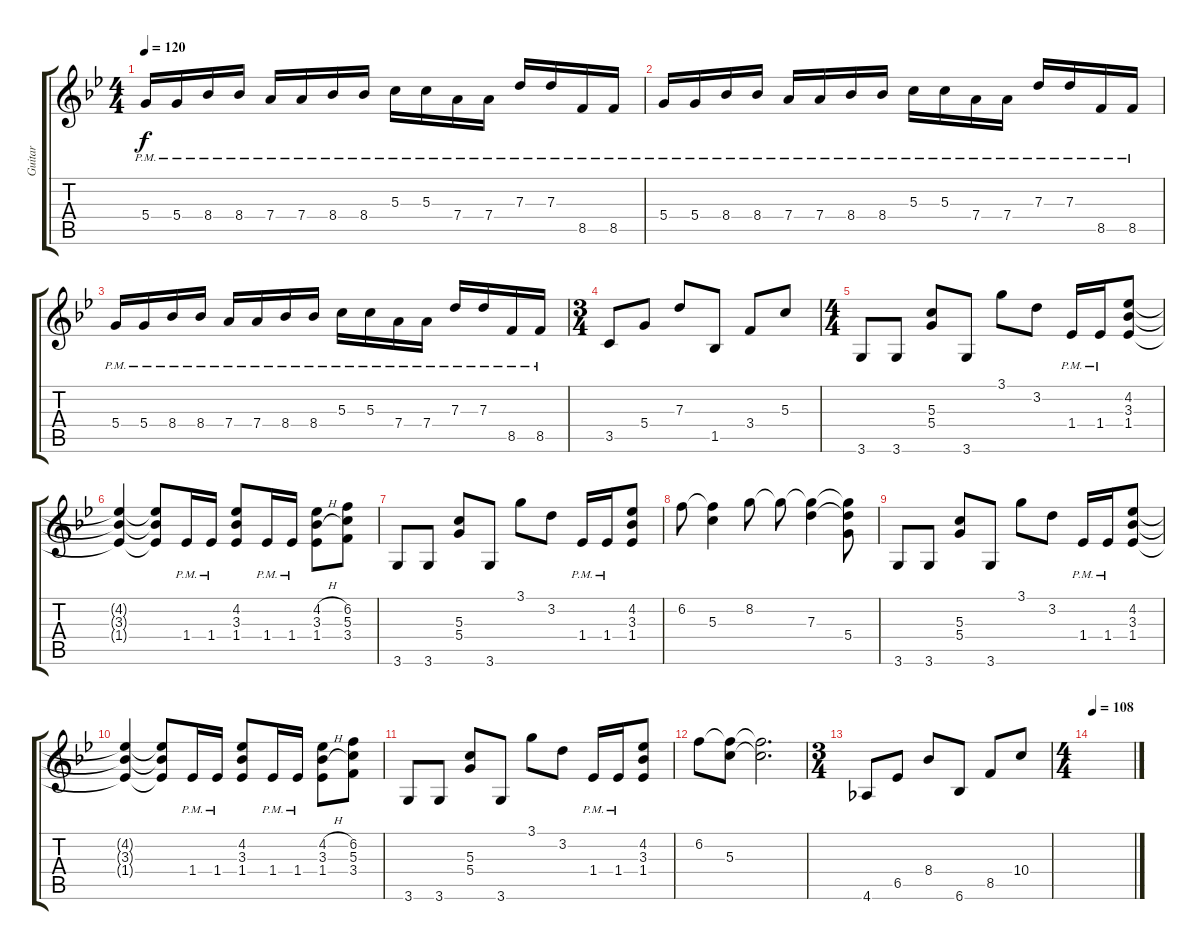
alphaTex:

\track ("Guitar" "Guitar") {instrument acousticguitarnylon}
\staff {score tabs}
\tuning (E4 B3 G3 D3 A2 E2) {hide}
\ts (4 4)
\tempo 120
\clef g2
\ks bb
5.4{pm}.16{dy f} 5.4{pm}.16 8.4{pm}.16 8.4{pm}.16 7.4{pm}.16 7.4{pm}.16 8.4{pm}.16 8.4{pm}.16 5.3{pm}.16 5.3{pm}.16 7.4{pm}.16 7.4{pm}.16 7.3{pm}.16 7.3{pm}.16 8.5{pm}.16 8.5{pm}.16 |
5.4{pm}.16 5.4{pm}.16 8.4{pm}.16 8.4{pm}.16 7.4{pm}.16 7.4{pm}.16 8.4{pm}.16 8.4{pm}.16 5.3{pm}.16 5.3{pm}.16 7.4{pm}.16 7.4{pm}.16 7.3{pm}.16 7.3{pm}.16 8.5{pm}.16 8.5{pm}.16 |
5.4{pm}.16 5.4{pm}.16 8.4{pm}.16 8.4{pm}.16 7.4{pm}.16 7.4{pm}.16 8.4{pm}.16 8.4{pm}.16 5.3{pm}.16 5.3{pm}.16 7.4{pm}.16 7.4{pm}.16 7.3{pm}.16 7.3{pm}.16 8.5{pm}.16 8.5{pm}.16 |
\ts (3 4)
3.5.8 5.4.8 7.3.8 1.5.8 3.4.8 5.3.8 |
\ts (4 4)
3.6.8 3.6.8 (5.3 5.4).8 3.6.8 3.1.8 3.2.8 1.4{pm}.16 1.4{pm}.16 (4.2 3.3 1.4).8 |
(4.2{t} 3.3{t} 1.4{t}).4 (4.2{t} 3.3{t} 1.4{t}).8 1.4{pm}.16 1.4{pm}.16 (4.2 3.3 1.4).8 1.4{pm}.16 1.4{pm}.16 (4.2{h} 3.3{h} 1.4).8 (6.2 5.3 3.4).8 |
3.6.8 3.6.8 (5.3 5.4).8 3.6.8 3.1.8 3.2.8 1.4{pm}.16 1.4{pm}.16 (4.2 3.3 1.4).8 |
6.2.8 (6.2{t} 5.3).4 8.2.8 8.2{t}.8 (8.2{t} 7.3).4 (8.2{t} 7.3{t} 5.4).8 |
3.6.8 3.6.8 (5.3 5.4).8 3.6.8 3.1.8 3.2.8 1.4{pm}.16 1.4{pm}.16 (4.2 3.3 1.4).8 |
(4.2{t} 3.3{t} 1.4{t}).4 (4.2{t} 3.3{t} 1.4{t}).8 1.4{pm}.16 1.4{pm}.16 (4.2 3.3 1.4).8 1.4{pm}.16 1.4{pm}.16 (4.2{h} 3.3{h} 1.4).8 (6.2 5.3 3.4).8 |
3.6.8 3.6.8 (5.3 5.4).8 3.6.8 3.1.8 3.2.8 1.4{pm}.16 1.4{pm}.16 (4.2 3.3 1.4).8 |
6.2.8 (6.2{t} 5.3).8 (6.2{t} 5.3{t}).2{d} |
\ts (3 4)
4.6.8 6.5.8 8.4.8 6.6.8 8.5.8 10.4.8 |
\ts (4 4)
\tempo 108
